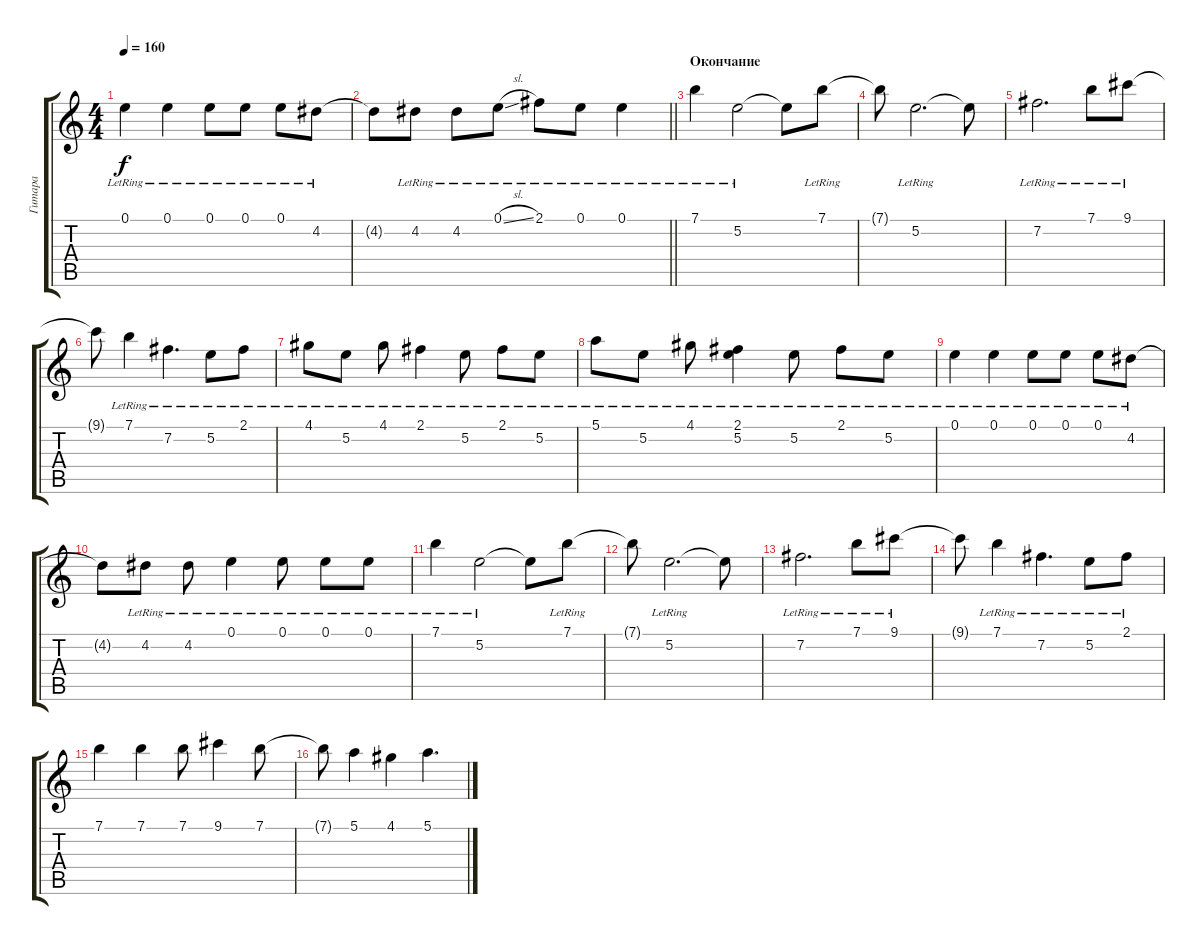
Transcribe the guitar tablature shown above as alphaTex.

\track ("Гитара" "Гитара") {instrument distortionguitar}
\staff {score tabs}
\tuning (E4 B3 G3 D3 A2 E2) {hide}
\ts (4 4)
\tempo 160
\clef g2
\ks c
0.1{lr}.4{dy f} 0.1{lr}.4 0.1{lr}.8 0.1{lr}.8 0.1{lr}.8 4.2{lr}.8 |
\barLineRight lightlight
4.2{t}.8 4.2{lr}.8 4.2{lr}.8 0.1{sl lr}.8 2.1{lr}.8 0.1{lr}.8 0.1{lr}.4 |
\section ("" "Окончание")
7.1{lr}.4 5.2{lr}.2 5.2{t}.8 7.1{lr}.8 |
7.1{t}.8 5.2{lr}.2{d} 5.2{t}.8 |
7.2{lr}.2{d} 7.1{lr}.8 9.1{lr}.8 |
9.1{t}.8 7.1{lr}.4 7.2{lr}.4{d} 5.2{lr}.8 2.1{lr}.8 |
4.1{lr}.8 5.2{lr}.8 4.1{lr}.8 2.1{lr}.4 5.2{lr}.8 2.1{lr}.8 5.2{lr}.8 |
5.1{lr}.8 5.2{lr}.8 4.1{lr}.8 (2.1{lr} 5.2{lr}).4 5.2{lr}.8 2.1{lr}.8 5.2{lr}.8 |
0.1{lr}.4 0.1{lr}.4 0.1{lr}.8 0.1{lr}.8 0.1{lr}.8 4.2{lr}.8 |
4.2{t}.8 4.2{lr}.8 4.2{lr}.8 0.1{lr}.4 0.1{lr}.8 0.1{lr}.8 0.1{lr}.8 |
7.1{lr}.4 5.2{lr}.2 5.2{t}.8 7.1{lr}.8 |
7.1{t}.8 5.2{lr}.2{d} 5.2{t}.8 |
7.2{lr}.2{d} 7.1{lr}.8 9.1{lr}.8 |
9.1{t}.8 7.1{lr}.4 7.2{lr}.4{d} 5.2{lr}.8 2.1{lr}.8 |
7.1.4 7.1.4 7.1.8 9.1.4 7.1.8 |
7.1{t}.8 5.1.4 4.1.4 5.1.4{d}
